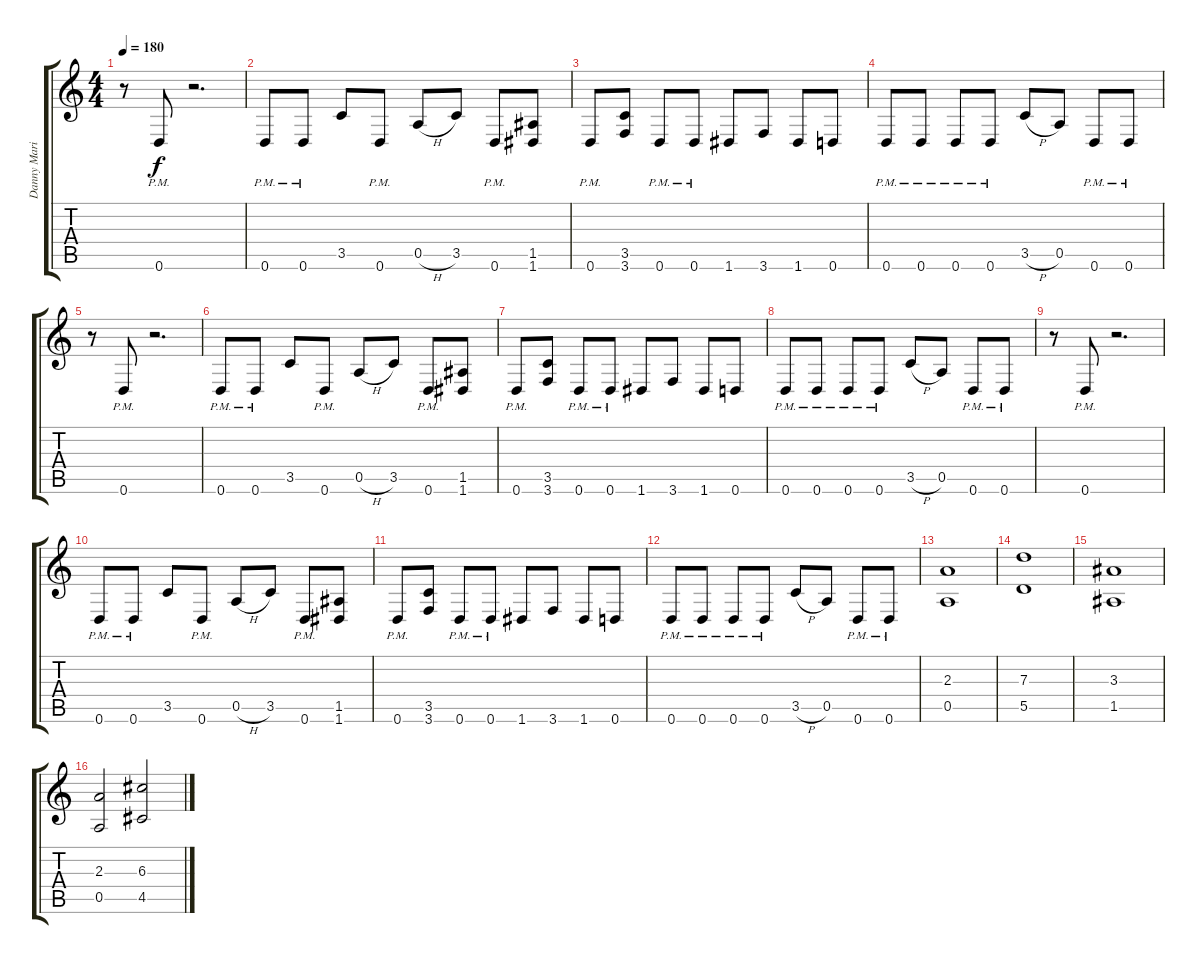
\track ("Danny Marino" "Danny Mari") {instrument distortionguitar}
\staff {score tabs}
\tuning (E4 B3 G3 D3 A2 D2) {hide}
\ts (4 4)
\tempo 180
\clef g2
\ks c
r.8{dy f} 0.6{pm}.8 r.2{d} |
0.6{pm}.8 0.6{pm}.8 3.5.8 0.6{pm}.8 0.5{h}.8 3.5.8 0.6{pm}.8 (1.5 1.6).8 |
0.6{pm}.8 (3.5 3.6).8 0.6{pm}.8 0.6{pm}.8 1.6.8 3.6.8 1.6.8 0.6.8 |
0.6{pm}.8 0.6{pm}.8 0.6{pm}.8 0.6{pm}.8 3.5{h}.8 0.5.8 0.6{pm}.8 0.6{pm}.8 |
r.8 0.6{pm}.8 r.2{d} |
0.6{pm}.8 0.6{pm}.8 3.5.8 0.6{pm}.8 0.5{h}.8 3.5.8 0.6{pm}.8 (1.5 1.6).8 |
0.6{pm}.8 (3.5 3.6).8 0.6{pm}.8 0.6{pm}.8 1.6.8 3.6.8 1.6.8 0.6.8 |
0.6{pm}.8 0.6{pm}.8 0.6{pm}.8 0.6{pm}.8 3.5{h}.8 0.5.8 0.6{pm}.8 0.6{pm}.8 |
r.8 0.6{pm}.8 r.2{d} |
0.6{pm}.8 0.6{pm}.8 3.5.8 0.6{pm}.8 0.5{h}.8 3.5.8 0.6{pm}.8 (1.5 1.6).8 |
0.6{pm}.8 (3.5 3.6).8 0.6{pm}.8 0.6{pm}.8 1.6.8 3.6.8 1.6.8 0.6.8 |
0.6{pm}.8 0.6{pm}.8 0.6{pm}.8 0.6{pm}.8 3.5{h}.8 0.5.8 0.6{pm}.8 0.6{pm}.8 |
(2.3 0.5).1 |
(7.3 5.5).1 |
(3.3 1.5).1 |
(2.3 0.5).2 (6.3 4.5).2
